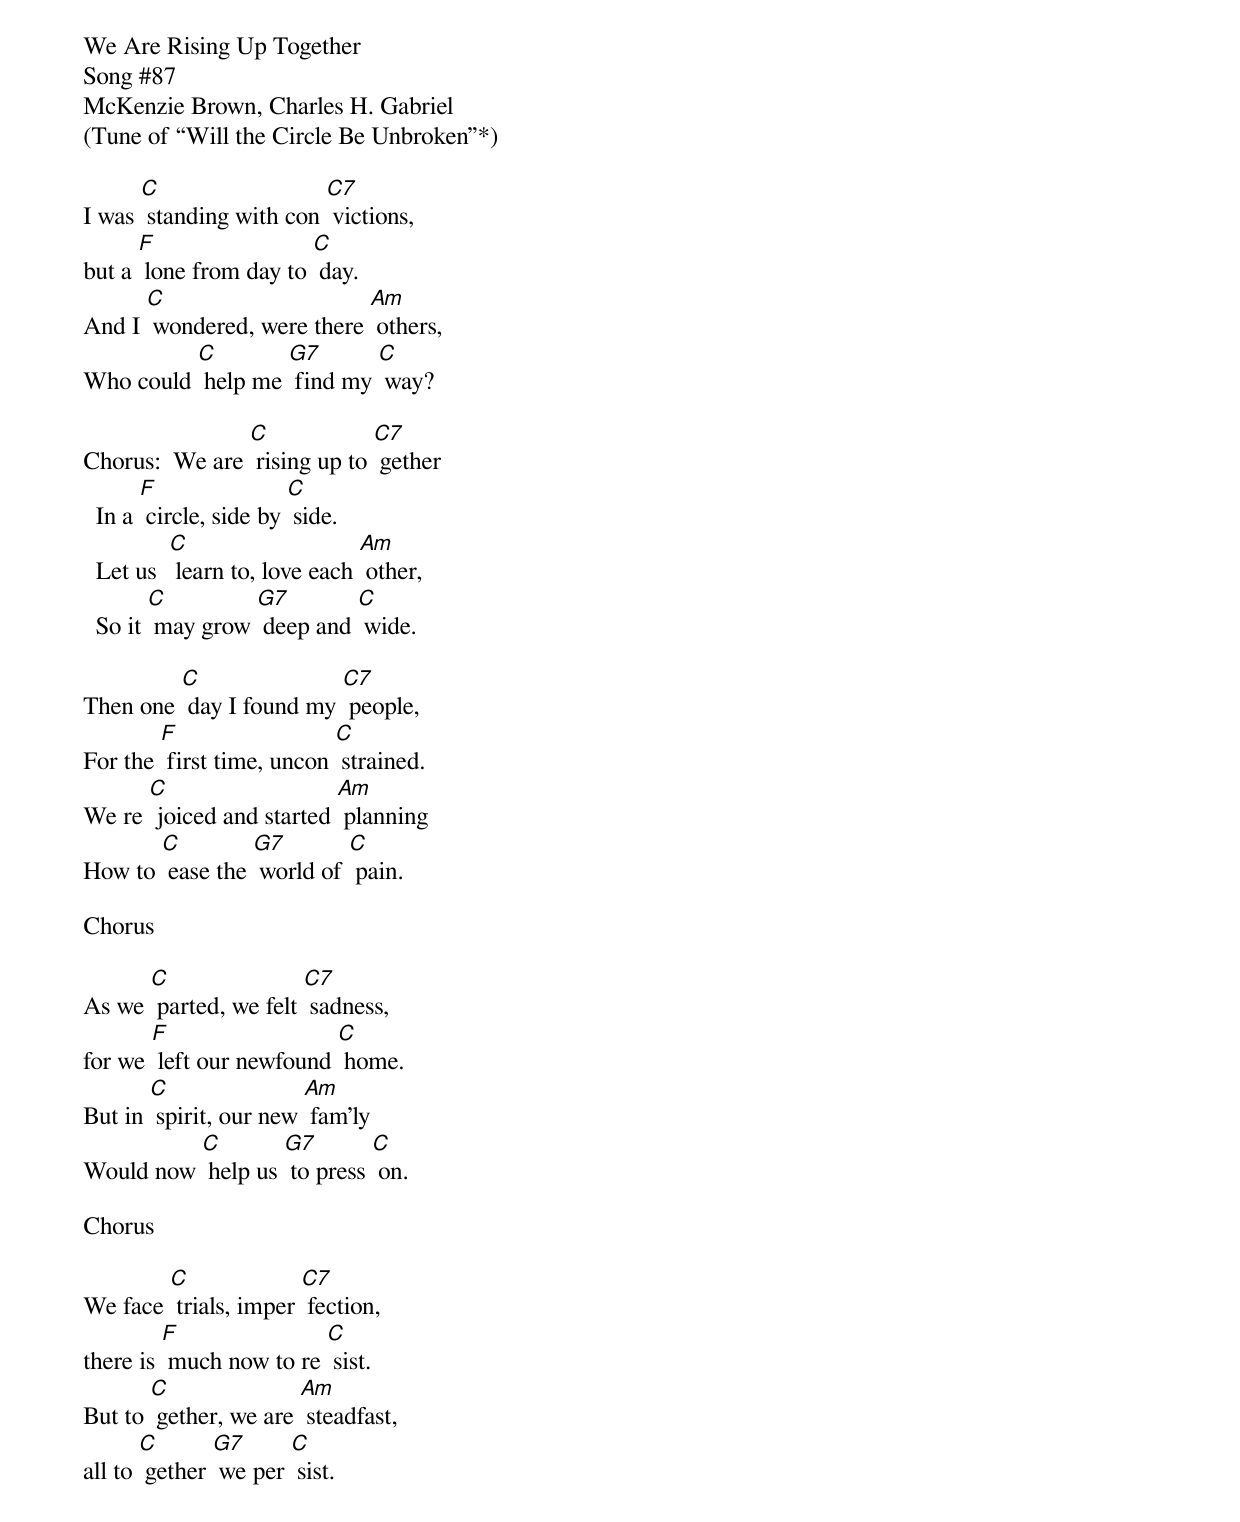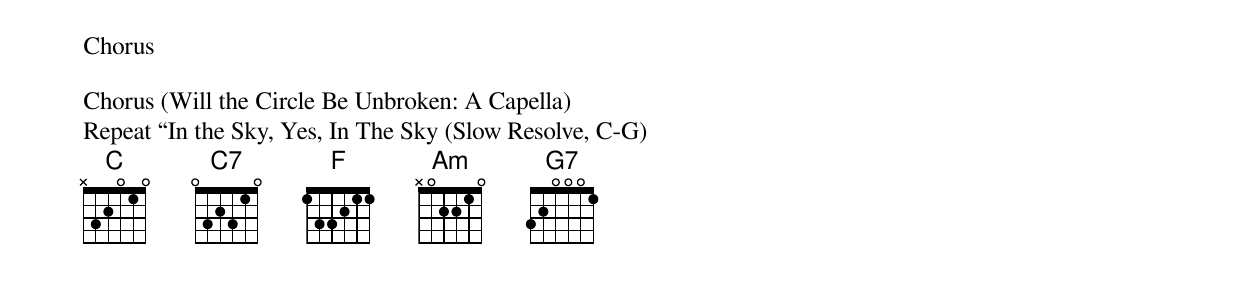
We Are Rising Up Together
Song #87
McKenzie Brown, Charles H. Gabriel
(Tune of “Will the Circle Be Unbroken”*)

I was [C] standing with con [C7] victions,
but a [F] lone from day to [C] day.
And I [C] wondered, were there [Am] others,
Who could [C] help me [G7] find my [C] way?

Chorus: 	We are [C] rising up to [C7] gether
		In a [F] circle, side by [C] side.
		Let us  [C] learn to, love each [Am] other,
		So it [C] may grow [G7] deep and [C] wide.

Then one [C] day I found my [C7] people,
For the [F] first time, uncon [C] strained.
We re [C] joiced and started [Am] planning
How to [C] ease the [G7] world of [C] pain.

Chorus

As we [C] parted, we felt [C7] sadness,
for we [F] left our newfound [C] home.
But in [C] spirit, our new [Am] fam’ly
Would now [C] help us [G7] to press [C] on.

Chorus

We face [C] trials, imper [C7] fection,
there is [F] much now to re [C] sist.
But to [C] gether, we are [Am] steadfast,
all to [C] gether [G7] we per [C] sist.

Chorus

Chorus (Will the Circle Be Unbroken: A Capella)
Repeat “In the Sky, Yes, In The Sky (Slow Resolve, C-G)
